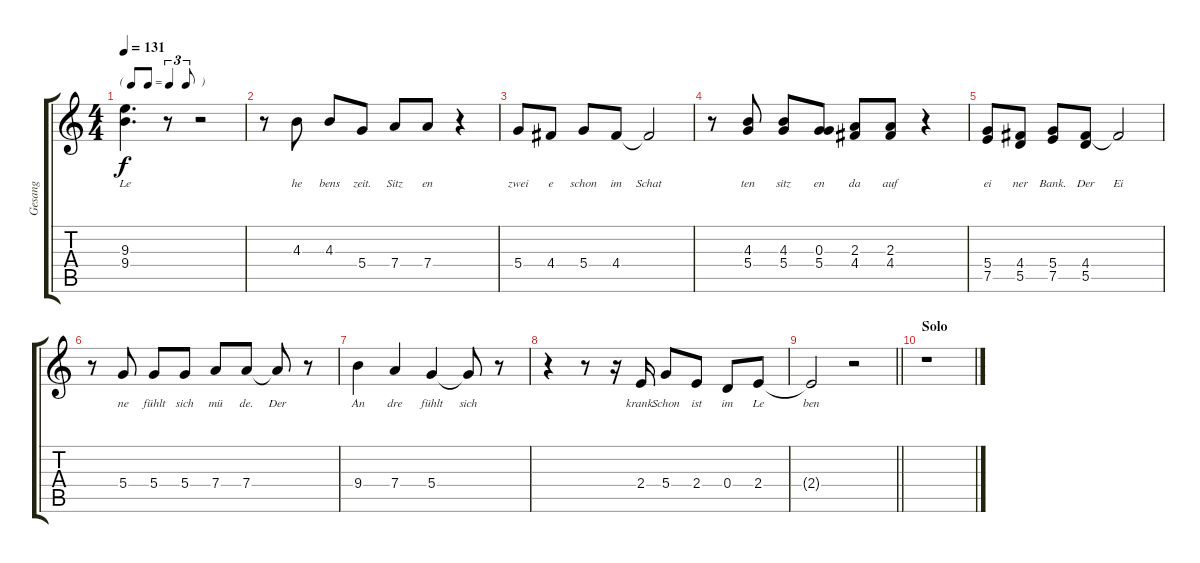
\track ("Gesang" "Gesang") {instrument acousticguitarsteel}
\staff {score tabs}
\tuning (E4 B3 G3 D3 A2 E2) {hide}
\ts (4 4)
\tf triplet8th
\tempo 131
\clef g2
\ks c
(9.3{t} 9.4{t}).4{d lyrics (0 "Le") lyrics (1 "") lyrics (2 "") lyrics (3 "") lyrics (4 "") dy f} r.8 r.2 |
r.8 4.3.8{lyrics (0 "he") lyrics (1 "") lyrics (2 "") lyrics (3 "") lyrics (4 "")} 4.3.8{lyrics (0 "bens") lyrics (1 "") lyrics (2 "") lyrics (3 "") lyrics (4 "")} 5.4.8{lyrics (0 "zeit.") lyrics (1 "") lyrics (2 "") lyrics (3 "") lyrics (4 "")} 7.4.8{lyrics (0 "Sitz") lyrics (1 "") lyrics (2 "") lyrics (3 "") lyrics (4 "")} 7.4.8{lyrics (0 "en") lyrics (1 "") lyrics (2 "") lyrics (3 "") lyrics (4 "")} r.4 |
5.4.8{lyrics (0 "zwei") lyrics (1 "") lyrics (2 "") lyrics (3 "") lyrics (4 "")} 4.4.8{lyrics (0 "e") lyrics (1 "") lyrics (2 "") lyrics (3 "") lyrics (4 "")} 5.4.8{lyrics (0 "schon") lyrics (1 "") lyrics (2 "") lyrics (3 "") lyrics (4 "")} 4.4.8{lyrics (0 "im") lyrics (1 "") lyrics (2 "") lyrics (3 "") lyrics (4 "")} 4.4{t}.2{lyrics (0 "Schat") lyrics (1 "") lyrics (2 "") lyrics (3 "") lyrics (4 "")} |
r.8 (4.3 5.4).8{lyrics (0 "ten") lyrics (1 "") lyrics (2 "") lyrics (3 "") lyrics (4 "")} (4.3 5.4).8{lyrics (0 "sitz") lyrics (1 "") lyrics (2 "") lyrics (3 "") lyrics (4 "")} (0.3 5.4).8{lyrics (0 "en") lyrics (1 "") lyrics (2 "") lyrics (3 "") lyrics (4 "")} (2.3 4.4).8{lyrics (0 "da") lyrics (1 "") lyrics (2 "") lyrics (3 "") lyrics (4 "")} (2.3 4.4).8{lyrics (0 "auf") lyrics (1 "") lyrics (2 "") lyrics (3 "") lyrics (4 "")} r.4 |
(5.4 7.5).8{lyrics (0 "ei") lyrics (1 "") lyrics (2 "") lyrics (3 "") lyrics (4 "")} (4.4 5.5).8{lyrics (0 "ner") lyrics (1 "") lyrics (2 "") lyrics (3 "") lyrics (4 "")} (5.4 7.5).8{lyrics (0 "Bank.") lyrics (1 "") lyrics (2 "") lyrics (3 "") lyrics (4 "")} (4.4 5.5).8{lyrics (0 "Der") lyrics (1 "") lyrics (2 "") lyrics (3 "") lyrics (4 "")} 4.4{t}.2{lyrics (0 "Ei") lyrics (1 "") lyrics (2 "") lyrics (3 "") lyrics (4 "")} |
r.8 5.4.8{lyrics (0 "ne") lyrics (1 "") lyrics (2 "") lyrics (3 "") lyrics (4 "")} 5.4.8{lyrics (0 "fühlt") lyrics (1 "") lyrics (2 "") lyrics (3 "") lyrics (4 "")} 5.4.8{lyrics (0 "sich") lyrics (1 "") lyrics (2 "") lyrics (3 "") lyrics (4 "")} 7.4.8{lyrics (0 "mü") lyrics (1 "") lyrics (2 "") lyrics (3 "") lyrics (4 "")} 7.4.8{lyrics (0 "de.") lyrics (1 "") lyrics (2 "") lyrics (3 "") lyrics (4 "")} 7.4{t}.8{lyrics (0 "Der") lyrics (1 "") lyrics (2 "") lyrics (3 "") lyrics (4 "")} r.8 |
9.4.4{lyrics (0 "An") lyrics (1 "") lyrics (2 "") lyrics (3 "") lyrics (4 "")} 7.4.4{lyrics (0 "dre") lyrics (1 "") lyrics (2 "") lyrics (3 "") lyrics (4 "")} 5.4.4{lyrics (0 "fühlt") lyrics (1 "") lyrics (2 "") lyrics (3 "") lyrics (4 "")} 5.4{t}.8{lyrics (0 "sich") lyrics (1 "") lyrics (2 "") lyrics (3 "") lyrics (4 "")} r.8 |
r.4 r.8 r.16 2.4.16{lyrics (0 "krank.") lyrics (1 "") lyrics (2 "") lyrics (3 "") lyrics (4 "")} 5.4.8{lyrics (0 "Schon") lyrics (1 "") lyrics (2 "") lyrics (3 "") lyrics (4 "")} 2.4.8{lyrics (0 "ist") lyrics (1 "") lyrics (2 "") lyrics (3 "") lyrics (4 "")} 0.4.8{lyrics (0 "im") lyrics (1 "") lyrics (2 "") lyrics (3 "") lyrics (4 "")} 2.4.8{lyrics (0 "Le") lyrics (1 "") lyrics (2 "") lyrics (3 "") lyrics (4 "")} |
\barLineRight lightlight
2.4{t}.2{lyrics (0 "ben") lyrics (1 "") lyrics (2 "") lyrics (3 "") lyrics (4 "")} r.2 |
\section ("" "Solo")
r.1
